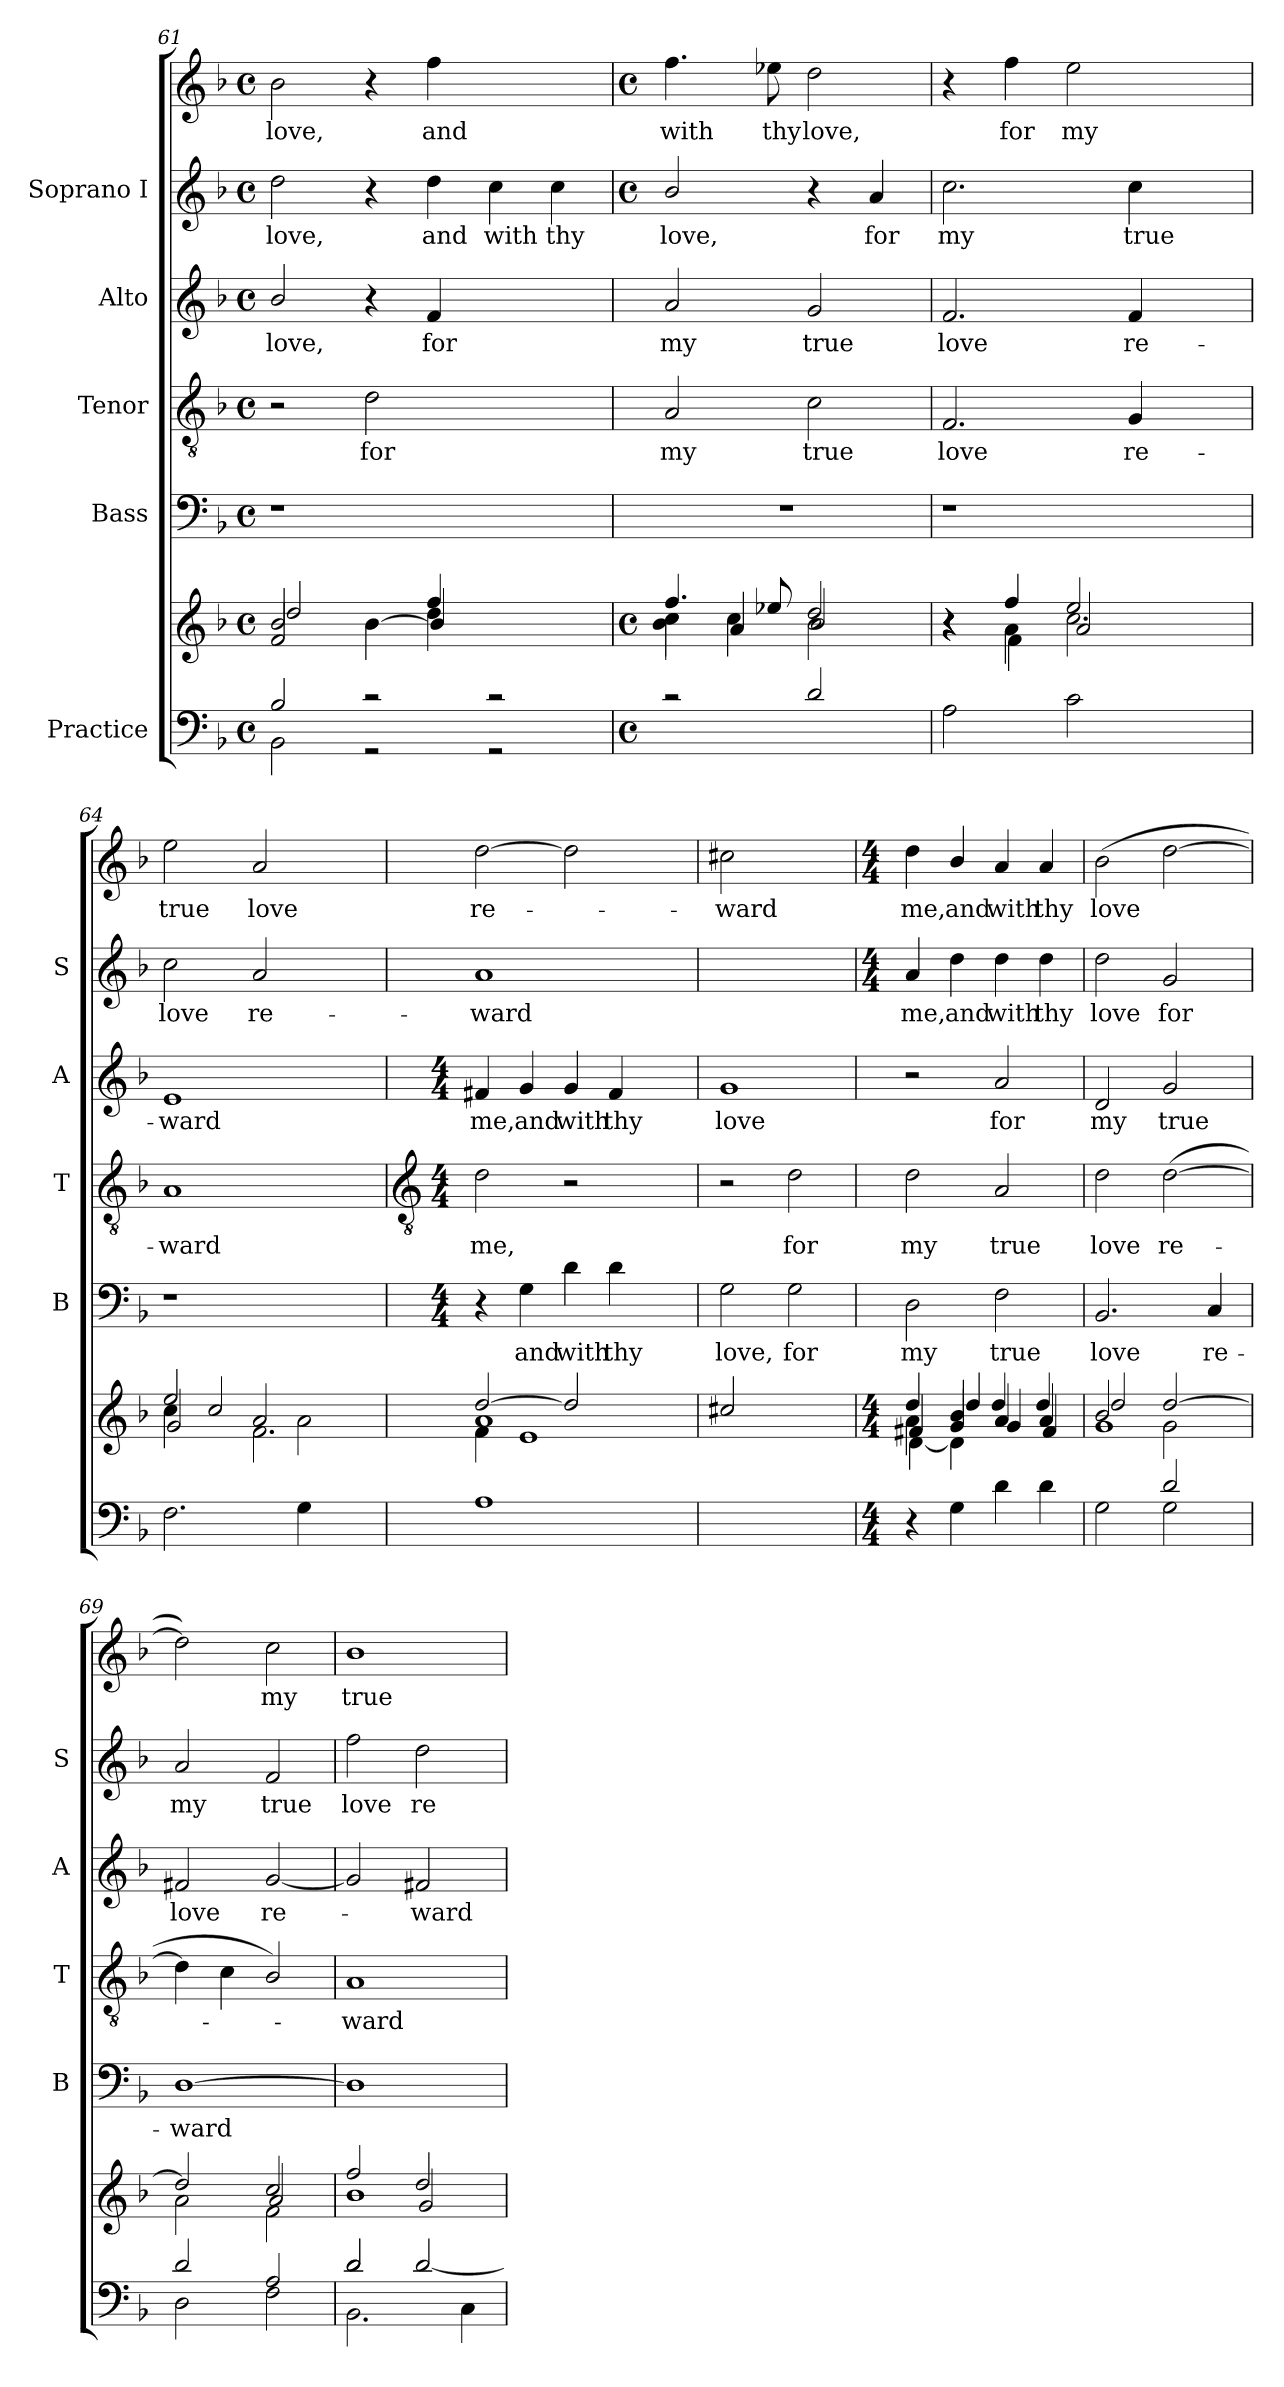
**kern	**kern	**kern	**text	**kern	**text	**kern	**text	**kern	**text	**kern	**text
*part5	*part5	*part4	*part4	*part3	*part3	*part2	*part2	*part1	*part1	*part1	*part1
*staff7	*staff6	*staff5	*staff5	*staff4	*staff4	*staff3	*staff3	*staff2	*staff2	*staff1	*staff1
*I"Practice	*	*I"Bass	*	*I"Tenor	*	*I"Alto	*	*I"Soprano I	*	*	*
*	*	*I'B	*	*I'T	*	*I'A	*	*I'S	*	*	*
*clefF4	*clefG2	*clefF4	*	*clefGv2	*	*clefG2	*	*clefG2	*	*clefG2	*
*k[b-]	*k[b-]	*k[b-]	*	*k[b-]	*	*k[b-]	*	*k[b-]	*	*k[b-]	*
*F:	*F:	*F:	*	*F:	*	*F:	*	*F:	*	*F:	*
*M4/4	*M4/4	*M4/4	*	*M4/4	*	*M4/4	*	*M4/4	*	*M4/4	*
*met(c)	*met(c)	*met(c)	*	*met(c)	*	*met(c)	*	*met(c)	*	*met(c)	*
=61	=61	=61	=61	=61	=61	=61	=61	=61	=61	=61	=61
*^	*^	*	*	*	*	*	*	*	*	*	*
*	*	*	*^	*	*	*	*	*	*	*	*	*	*
!	!	!	!	!	!	!	!	!	!	!LO:LY:b	!	!LO:LY:b	!	!LO:LY:b
2B-	2BB-\	2b-/	2dd/	2f	1r	.	2r	.	2b-/	love,	2dd	love,	2b-	love,
!	!	!	!	!	!	!	!	!LO:LY:b	!	!	!	!	!	!
2r	2r	4ryy	4ryy	[4b-\	.	.	2d	for	4r	.	4r	.	4r	.
!	!	!	!	!	!	!	!	!	!	!LO:LY:b	!	!LO:LY:b	!	!LO:LY:b
.	.	4ff	4dd	4b-]	.	.	.	.	4f	for	4dd	and	4ff	and
!	!	!	!	!	!	!	!	!	!	!	!	!LO:LY:b	!	!
2r	2r	2ryy	2ryy	2ryy	2ryy	.	2ryy	.	2ryy	.	4cc	with	2ryy	.
!	!	!	!	!	!	!	!	!	!	!	!	!LO:LY:b	!	!
.	.	.	.	.	.	.	.	.	.	.	4cc	thy	.	.
=62	=62	=62	=62	=62	=62	=62	=62	=62	=62	=62	=62	=62	=62	=62
*M4/4	*	*M4/4	*	*	*	*	*	*	*	*	*M4/4	*	*M4/4	*
*met(c)	*	*met(c)	*	*	*	*	*	*	*	*	*met(c)	*	*met(c)	*
!	!	!	!	!	!	!	!	!LO:LY:b	!	!LO:LY:b	!	!LO:LY:b	!	!LO:LY:b
2r	1ryy	4.ff/	4cc	4b-\ 4cc\	1r	.	2A	my	2a	my	2b-/	love,	4.ff	with
.	.	.	4cc	4a	.	.	.	.	.	.	.	.	.	.
!	!	!	!	!	!	!	!	!	!	!	!	!	!	!LO:LY:b
.	.	8ee-X/	.	.	.	.	.	.	.	.	.	.	8ee-X	thy
!	!	!	!	!	!	!	!	!LO:LY:b	!	!LO:LY:b	!	!	!	!LO:LY:b
2d	.	2dd	2b-/	2b-\	.	.	2c	true	2g	true	4r	.	2dd	love,
!	!	!	!	!	!	!	!	!	!	!	!	!LO:LY:b	!	!
.	.	.	.	.	.	.	.	.	.	.	4a	for	.	.
=63	=63	=63	=63	=63	=63	=63	=63	=63	=63	=63	=63	=63	=63	=63
!	!	!	!	!	!	!	!	!LO:LY:b	!	!LO:LY:b	!	!LO:LY:b	!	!
2A	1ryy	4r	4r	4r	1r	.	2.F	love	2.f	love	2.cc	my	4r	.
!	!	!	!	!	!	!	!	!	!	!	!	!	!	!LO:LY:b
.	.	4ff	4a\	4f\	.	.	.	.	.	.	.	.	4ff	for
!	!	!	!	!	!	!	!	!	!	!	!	!	!	!LO:LY:b
2c	.	2ee/	2.cc	2a	.	.	.	.	.	.	.	.	2ee	my
!	!	!	!	!	!	!	!	!LO:LY:b	!	!LO:LY:b	!	!LO:LY:b	!	!
.	.	.	.	.	.	.	4G	re-	4f	re-	4cc	true	.	.
4ryy	4ryy	4ryy	.	4ryy	4ryy	.	4ryy	.	4ryy	.	4ryy	.	4ryy	.
=64	=64	=64	=64	=64	=64	=64	=64	=64	=64	=64	=64	=64	=64	=64
!	!	!	!	!	!	!	!	!LO:LY:b	!	!LO:LY:b	!	!LO:LY:b	!	!LO:LY:b
2.F	1ryy	2ee/	4cc	2g	1r	.	1A	-ward	1e	-ward	2cc	love	2ee	true
.	.	.	2cc/	.	.	.	.	.	.	.	.	.	.	.
!	!	!	!	!	!	!	!	!	!	!	!	!LO:LY:b	!	!LO:LY:b
.	.	2a	.	2.f\	.	.	.	.	.	.	2a	re-	2a	love
4G	.	.	2a	.	.	.	.	.	.	.	.	.	.	.
4ryy	4ryy	4ryy	.	.	4ryy	.	4ryy	.	4ryy	.	4ryy	.	4ryy	.
!!LO:LB:g=z
=65	=65	=65	=65	=65	=65	=65	=65	=65	=65	=65	=65	=65	=65	=65
*	*	*	*	*	*	*	*clefGv2	*	*	*	*	*	*	*
*	*	*	*	*	*M4/4	*	*M4/4	*	*M4/4	*	*	*	*	*
!	!	!	!	!	!	!	!	!LO:LY:b	!	!LO:LY:b	!	!LO:LY:b	!	!LO:LY:b
1A	1ryy	[2dd/	1a	4f\	4r	.	2d	me,	4f#X	me,	1a	ward	[2dd	-re-
!	!	!	!	!	!	!LO:LY:b	!	!	!	!LO:LY:b	!	!	!	!
.	.	.	.	1e	4G	and	.	.	4g	and	.	.	.	.
!	!	!	!	!	!	!LO:LY:b	!	!	!	!LO:LY:b	!	!	!	!
.	.	2dd/]	.	.	4d	with	2r	.	4g	with	.	.	2dd]	.
!	!	!	!	!	!	!LO:LY:b	!	!	!	!LO:LY:b	!	!	!	!
.	.	.	.	.	4d	thy	.	.	4f#	thy	.	.	.	.
4ryy	4ryy	4ryy	4ryy	.	4ryy	.	4ryy	.	4ryy	.	4ryy	.	4ryy	.
*	*	*	*v	*v	*	*	*	*	*	*	*	*	*	*
=66	=66	=66	=66	=66	=66	=66	=66	=66	=66	=66	=66	=66	=66
!	!	!	!	!	!LO:LY:b	!	!	!	!LO:LY:b	!	!	!	!LO:LY:b
*v	*v	*	*	*	*	*	*	*	*	*	*	*	*
*	*v	*v	*	*	*	*	*	*	*	*	*	*
1ryy	2cc#X/	2G	love,	2r	.	1g	love	1ryy	.	2cc#X	ward
!	!	!	!LO:LY:b	!	!LO:LY:b	!	!	!	!	!	!
.	2ryy	2G	for	2d	for	.	.	.	.	2ryy	.
!!LO:LB:g=z
=67	=67	=67	=67	=67	=67	=67	=67	=67	=67	=67	=67
*M4/4	*M4/4	*	*	*	*	*	*	*M4/4	*	*M4/4	*
*^	*^	*	*	*	*	*	*	*	*	*	*
*	*	*	*^	*	*	*	*	*	*	*	*	*	*
*	*	*	*	*^	*	*	*	*	*	*	*	*	*	*
!	!	!	!	!	!	!	!LO:LY:b	!	!LO:LY:b	!	!	!	!LO:LY:b	!	!LO:LY:b
2ryy	4r	4dd/	4a	4f#X	[4d	2D	my	2d	my	2r	.	4a	me,	4dd	me,
!	!	!	!	!	!	!	!	!	!	!	!	!	!LO:LY:b	!	!LO:LY:b
.	4G\	4b-/	4dd/	4g	4d]	.	.	.	.	.	.	4dd	and	4b-/	and
!	!	!	!	!	!	!	!LO:LY:b	!	!LO:LY:b	!	!LO:LY:b	!	!LO:LY:b	!	!LO:LY:b
2ryy	4d\	4a	4dd/	4g	2ryy	2F	true	2A	true	2a	for	4dd	with	4a	with
!	!	!	!	!	!	!	!	!	!	!	!	!	!LO:LY:b	!	!LO:LY:b
.	4d\	4a	4dd/	4f#	.	.	.	.	.	.	.	4dd	thy	4a	thy
*	*	*	*	*v	*v	*	*	*	*	*	*	*	*	*	*
=68	=68	=68	=68	=68	=68	=68	=68	=68	=68	=68	=68	=68	=68	=68
!	!	!	!	!	!	!LO:LY:b	!	!LO:LY:b	!	!LO:LY:b	!	!LO:LY:b	!	!LO:LY:b
2ryy	2G\	2b-/	2dd/	1g	2.BB-	love	2d	love	2d	my	2dd	love	(>2b-	love
!	!	!	!	!	!	!	!	!LO:LY:b	!	!LO:LY:b	!	!LO:LY:b	!	!
2d	2G\	[2dd/	2g	.	.	.	(>[2d	re-	2g	true	2g	for	[2dd	.
!	!	!	!	!	!	!LO:LY:b	!	!	!	!	!	!	!	!
.	.	.	.	.	4C	re-	.	.	.	.	.	.	.	.
=69	=69	=69	=69	=69	=69	=69	=69	=69	=69	=69	=69	=69	=69	=69
!	!	!	!	!	!	!LO:LY:b	!	!	!	!LO:LY:b	!	!LO:LY:b	!	!
2d	2D\	2dd/]	2a	2ryy	[1D	-ward	4d]	.	2f#X	love	2a	my	2dd])	.
.	.	.	.	.	.	.	4c	.	.	.	.	.	.	.
!	!	!	!	!	!	!	!	!	!	!LO:LY:b	!	!LO:LY:b	!	!LO:LY:b
2A	2F\	2cc/	2f	2a	.	.	2B-/)	.	[2g	re-	2f	true	2cc	my
=70	=70	=70	=70	=70	=70	=70	=70	=70	=70	=70	=70	=70	=70	=70
*	*^	*	*	*	*	*	*	*	*	*	*	*	*	*
!	!	!	!	!	!	!	!	!	!LO:LY:b	!	!	!	!LO:LY:b	!	!LO:LY:b
2d	2d/	2.BB-\	1b-	2ff/	2ryy	1D]	.	1A	ward	2g]	.	2ff	love	1b-	true
!	!	!	!	!	!	!	!	!	!	!	!LO:LY:b	!	!LO:LY:b	!	!
2ryy	[2d/	.	.	2dd/	2g	.	.	.	.	2f#X	ward	2dd	re-	.	.
.	.	4C\	.	.	.	.	.	.	.	.	.	.	.	.	.
*v	*v	*v	*	*	*	*	*	*	*	*	*	*	*	*	*
*	*v	*v	*v	*	*	*	*	*	*	*	*	*	*
=	=	=	=	=	=	=	=	=	=	=	=
*-	*-	*-	*-	*-	*-	*-	*-	*-	*-	*-	*-
